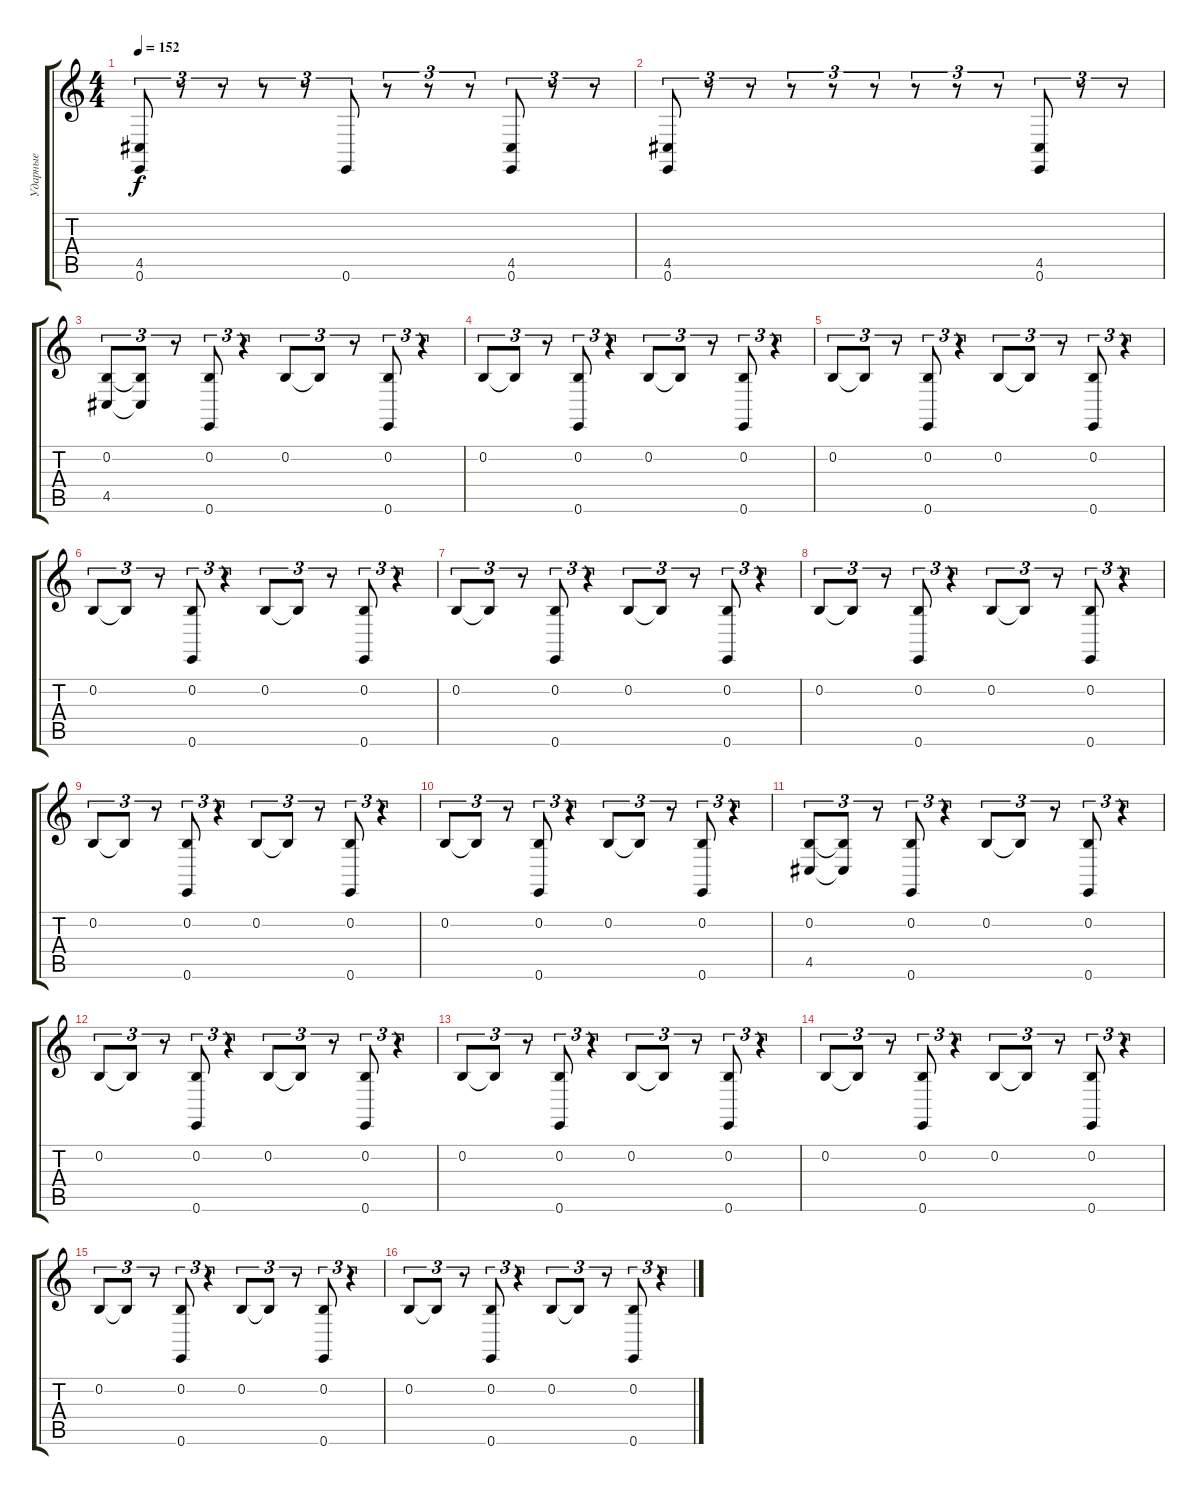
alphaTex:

\track ("Ударные" "Ударные") {instrument acousticgrandpiano}
\staff {score tabs}
\tuning (E4 B3 G3 D3 A2 E2) {hide}
\ts (4 4)
\tempo 152
\clef g2
\ks c
(4.5 0.6).8{tu (3 2) dy f} r.8{tu (3 2)} r.8{tu (3 2)} r.8{tu (3 2)} r.8{tu (3 2)} 0.6.8{tu (3 2)} r.8{tu (3 2)} r.8{tu (3 2)} r.8{tu (3 2)} (4.5 0.6).8{tu (3 2)} r.8{tu (3 2)} r.8{tu (3 2)} |
(4.5 0.6).8{tu (3 2)} r.8{tu (3 2)} r.8{tu (3 2)} r.8{tu (3 2)} r.8{tu (3 2)} r.8{tu (3 2)} r.8{tu (3 2)} r.8{tu (3 2)} r.8{tu (3 2)} (4.5 0.6).8{tu (3 2)} r.8{tu (3 2)} r.8{tu (3 2)} |
(0.2 4.5).8{tu (3 2)} (0.2{t} 4.5{t}).8{tu (3 2)} r.8{tu (3 2)} (0.2 0.6).8{tu (3 2)} r.4{tu (3 2)} 0.2.8{tu (3 2)} 0.2{t}.8{tu (3 2)} r.8{tu (3 2)} (0.2 0.6).8{tu (3 2)} r.4{tu (3 2)} |
0.2.8{tu (3 2)} 0.2{t}.8{tu (3 2)} r.8{tu (3 2)} (0.2 0.6).8{tu (3 2)} r.4{tu (3 2)} 0.2.8{tu (3 2)} 0.2{t}.8{tu (3 2)} r.8{tu (3 2)} (0.2 0.6).8{tu (3 2)} r.4{tu (3 2)} |
0.2.8{tu (3 2)} 0.2{t}.8{tu (3 2)} r.8{tu (3 2)} (0.2 0.6).8{tu (3 2)} r.4{tu (3 2)} 0.2.8{tu (3 2)} 0.2{t}.8{tu (3 2)} r.8{tu (3 2)} (0.2 0.6).8{tu (3 2)} r.4{tu (3 2)} |
0.2.8{tu (3 2)} 0.2{t}.8{tu (3 2)} r.8{tu (3 2)} (0.2 0.6).8{tu (3 2)} r.4{tu (3 2)} 0.2.8{tu (3 2)} 0.2{t}.8{tu (3 2)} r.8{tu (3 2)} (0.2 0.6).8{tu (3 2)} r.4{tu (3 2)} |
0.2.8{tu (3 2)} 0.2{t}.8{tu (3 2)} r.8{tu (3 2)} (0.2 0.6).8{tu (3 2)} r.4{tu (3 2)} 0.2.8{tu (3 2)} 0.2{t}.8{tu (3 2)} r.8{tu (3 2)} (0.2 0.6).8{tu (3 2)} r.4{tu (3 2)} |
0.2.8{tu (3 2)} 0.2{t}.8{tu (3 2)} r.8{tu (3 2)} (0.2 0.6).8{tu (3 2)} r.4{tu (3 2)} 0.2.8{tu (3 2)} 0.2{t}.8{tu (3 2)} r.8{tu (3 2)} (0.2 0.6).8{tu (3 2)} r.4{tu (3 2)} |
0.2.8{tu (3 2)} 0.2{t}.8{tu (3 2)} r.8{tu (3 2)} (0.2 0.6).8{tu (3 2)} r.4{tu (3 2)} 0.2.8{tu (3 2)} 0.2{t}.8{tu (3 2)} r.8{tu (3 2)} (0.2 0.6).8{tu (3 2)} r.4{tu (3 2)} |
0.2.8{tu (3 2)} 0.2{t}.8{tu (3 2)} r.8{tu (3 2)} (0.2 0.6).8{tu (3 2)} r.4{tu (3 2)} 0.2.8{tu (3 2)} 0.2{t}.8{tu (3 2)} r.8{tu (3 2)} (0.2 0.6).8{tu (3 2)} r.4{tu (3 2)} |
(0.2 4.5).8{tu (3 2)} (0.2{t} 4.5{t}).8{tu (3 2)} r.8{tu (3 2)} (0.2 0.6).8{tu (3 2)} r.4{tu (3 2)} 0.2.8{tu (3 2)} 0.2{t}.8{tu (3 2)} r.8{tu (3 2)} (0.2 0.6).8{tu (3 2)} r.4{tu (3 2)} |
0.2.8{tu (3 2)} 0.2{t}.8{tu (3 2)} r.8{tu (3 2)} (0.2 0.6).8{tu (3 2)} r.4{tu (3 2)} 0.2.8{tu (3 2)} 0.2{t}.8{tu (3 2)} r.8{tu (3 2)} (0.2 0.6).8{tu (3 2)} r.4{tu (3 2)} |
0.2.8{tu (3 2)} 0.2{t}.8{tu (3 2)} r.8{tu (3 2)} (0.2 0.6).8{tu (3 2)} r.4{tu (3 2)} 0.2.8{tu (3 2)} 0.2{t}.8{tu (3 2)} r.8{tu (3 2)} (0.2 0.6).8{tu (3 2)} r.4{tu (3 2)} |
0.2.8{tu (3 2)} 0.2{t}.8{tu (3 2)} r.8{tu (3 2)} (0.2 0.6).8{tu (3 2)} r.4{tu (3 2)} 0.2.8{tu (3 2)} 0.2{t}.8{tu (3 2)} r.8{tu (3 2)} (0.2 0.6).8{tu (3 2)} r.4{tu (3 2)} |
0.2.8{tu (3 2)} 0.2{t}.8{tu (3 2)} r.8{tu (3 2)} (0.2 0.6).8{tu (3 2)} r.4{tu (3 2)} 0.2.8{tu (3 2)} 0.2{t}.8{tu (3 2)} r.8{tu (3 2)} (0.2 0.6).8{tu (3 2)} r.4{tu (3 2)} |
0.2.8{tu (3 2)} 0.2{t}.8{tu (3 2)} r.8{tu (3 2)} (0.2 0.6).8{tu (3 2)} r.4{tu (3 2)} 0.2.8{tu (3 2)} 0.2{t}.8{tu (3 2)} r.8{tu (3 2)} (0.2 0.6).8{tu (3 2)} r.4{tu (3 2)}
